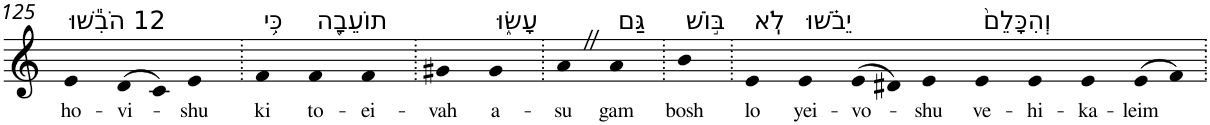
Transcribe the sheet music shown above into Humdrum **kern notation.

**kern	**text
*part1	*part1
*staff1	*staff1
*I"Piano	*
*I'Pno	*
!!LO:PB:g=z
*clefG2	*
*k[]	*
=125	=125
!LO:TX:a:t=12 הֹבִ֕שׁוּ	!
!	!LO:LY:b
4e	ho-
!	!LO:LY:b
(>8d	-vi-
8c)	.
!	!LO:LY:b
4e	-shu
=126.	=126.
!LO:TX:a:t=כִּ֥י	!
!	!LO:LY:b
4f	ki
!LO:TX:a:t=תוֹעֵבָ֖ה	!
!	!LO:LY:b
4f	to-
!	!LO:LY:b
4f	-ei-
=127.	=127.
!	!LO:LY:b
4g#X	-vah
!LO:TX:a:t=עָשׂ֑וּ	!
!	!LO:LY:b
4g#	a-
=128.	=128.
!	!LO:LY:b
4aZ	-su
!LO:TX:a:t=גַּם	!
!	!LO:LY:b
4a	gam
=129.	=129.
!LO:TX:a:t=בּ֣וֹשׁ	!
!	!LO:LY:b
4b	bosh
=130.	=130.
!LO:TX:a:t=לֹֽא	!
!	!LO:LY:b
4e	lo
!LO:TX:a:t=יֵבֹ֗שׁוּ	!
!	!LO:LY:b
4e	yei-
!	!LO:LY:b
(>8e	-vo-
8d#X)	.
!	!LO:LY:b
4e	-shu
!LO:TX:a:t=וְהִכָּלֵם֙	!
!	!LO:LY:b
4e	ve-
!	!LO:LY:b
4e	-hi-
!	!LO:LY:b
4e	-ka-
!	!LO:LY:b
(>8e	-leim
8f)	.
=.	=.
*-	*-
